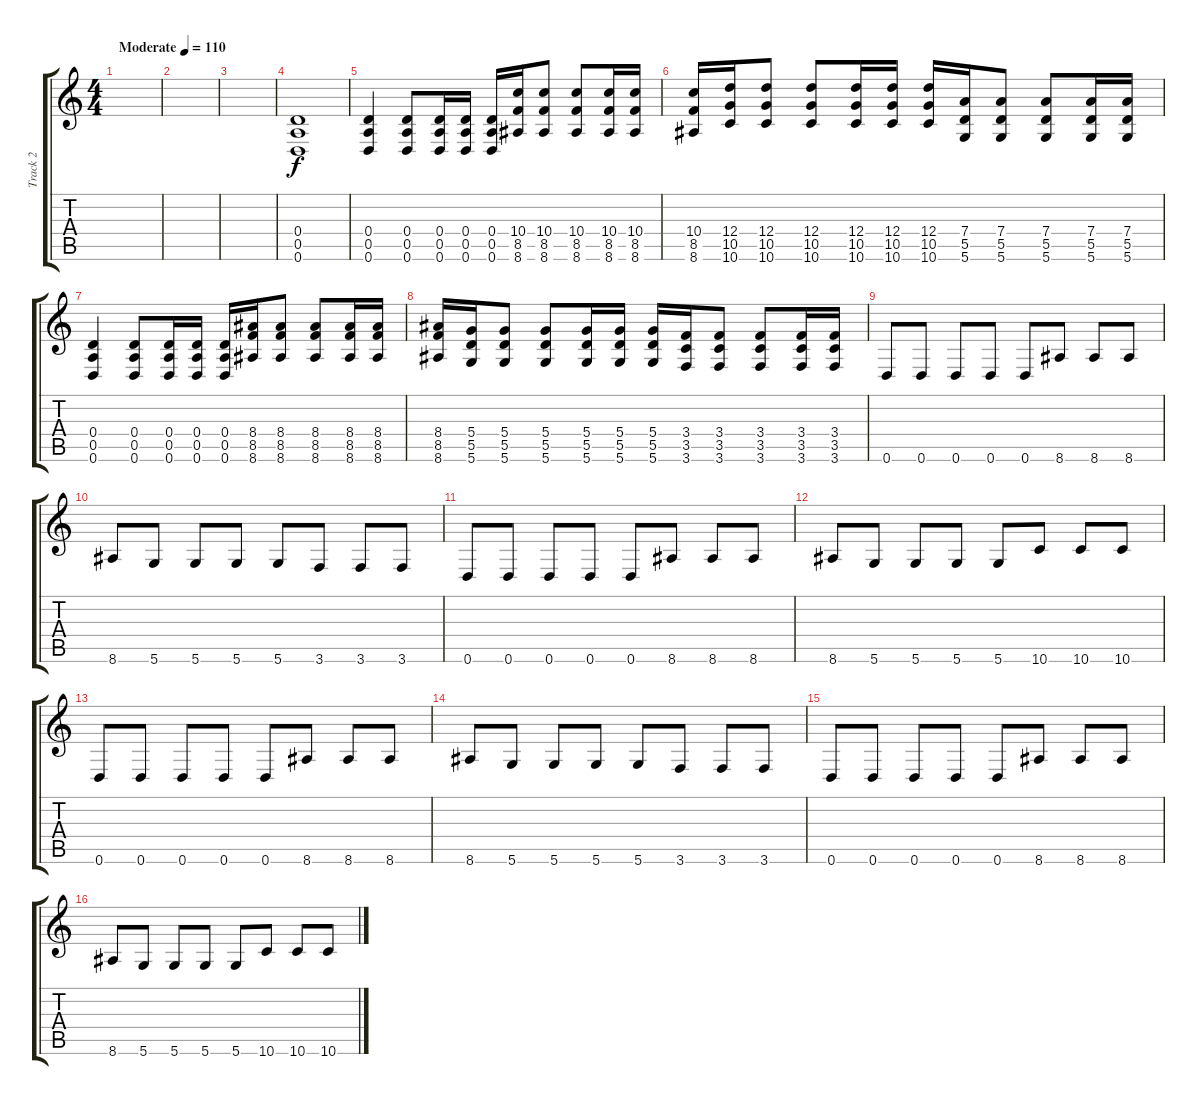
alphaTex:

\track ("Track 2" "Track 2") {instrument overdrivenguitar}
\staff {score tabs}
\tuning (E4 B3 G3 D3 A2 D2) {hide}
\ts (4 4)
\tempo (110 "Moderate")
\clef g2
\ks c
|
|
|
(0.4 0.5 0.6).1{volume 7} |
(0.4 0.5 0.6).4{volume 11} (0.4 0.5 0.6).8 (0.4 0.5 0.6).16 (0.4 0.5 0.6).16 (0.4 0.5 0.6).16 (10.4 8.5 8.6).16 (10.4 8.5 8.6).8 (10.4 8.5 8.6).8 (10.4 8.5 8.6).16 (10.4 8.5 8.6).16 |
(10.4 8.5 8.6).16 (12.4 10.5 10.6).16 (12.4 10.5 10.6).8 (12.4 10.5 10.6).8 (12.4 10.5 10.6).16 (12.4 10.5 10.6).16 (12.4 10.5 10.6).16 (7.4 5.5 5.6).16 (7.4 5.5 5.6).8 (7.4 5.5 5.6).8 (7.4 5.5 5.6).16 (7.4 5.5 5.6).16 |
(0.4 0.5 0.6).4 (0.4 0.5 0.6).8 (0.4 0.5 0.6).16 (0.4 0.5 0.6).16 (0.4 0.5 0.6).16 (8.4 8.5 8.6).16 (8.4 8.5 8.6).8 (8.4 8.5 8.6).8 (8.4 8.5 8.6).16 (8.4 8.5 8.6).16 |
(8.4 8.5 8.6).16 (5.4 5.5 5.6).16 (5.4 5.5 5.6).8 (5.4 5.5 5.6).8 (5.4 5.5 5.6).16 (5.4 5.5 5.6).16 (5.4 5.5 5.6).16 (3.4 3.5 3.6).16 (3.4 3.5 3.6).8 (3.4 3.5 3.6).8 (3.4 3.5 3.6).16 (3.4 3.5 3.6).16 |
0.6.8{instrument electricguitarclean} 0.6.8 0.6.8 0.6.8 0.6.8 8.6.8 8.6.8 8.6.8 |
8.6.8 5.6.8 5.6.8 5.6.8 5.6.8 3.6.8 3.6.8 3.6.8 |
0.6.8 0.6.8 0.6.8 0.6.8 0.6.8 8.6.8 8.6.8 8.6.8 |
8.6.8 5.6.8 5.6.8 5.6.8 5.6.8 10.6.8 10.6.8 10.6.8 |
0.6.8 0.6.8 0.6.8 0.6.8 0.6.8 8.6.8 8.6.8 8.6.8 |
8.6.8 5.6.8 5.6.8 5.6.8 5.6.8 3.6.8 3.6.8 3.6.8 |
0.6.8 0.6.8 0.6.8 0.6.8 0.6.8 8.6.8 8.6.8 8.6.8 |
8.6.8 5.6.8 5.6.8 5.6.8 5.6.8 10.6.8 10.6.8 10.6.8
